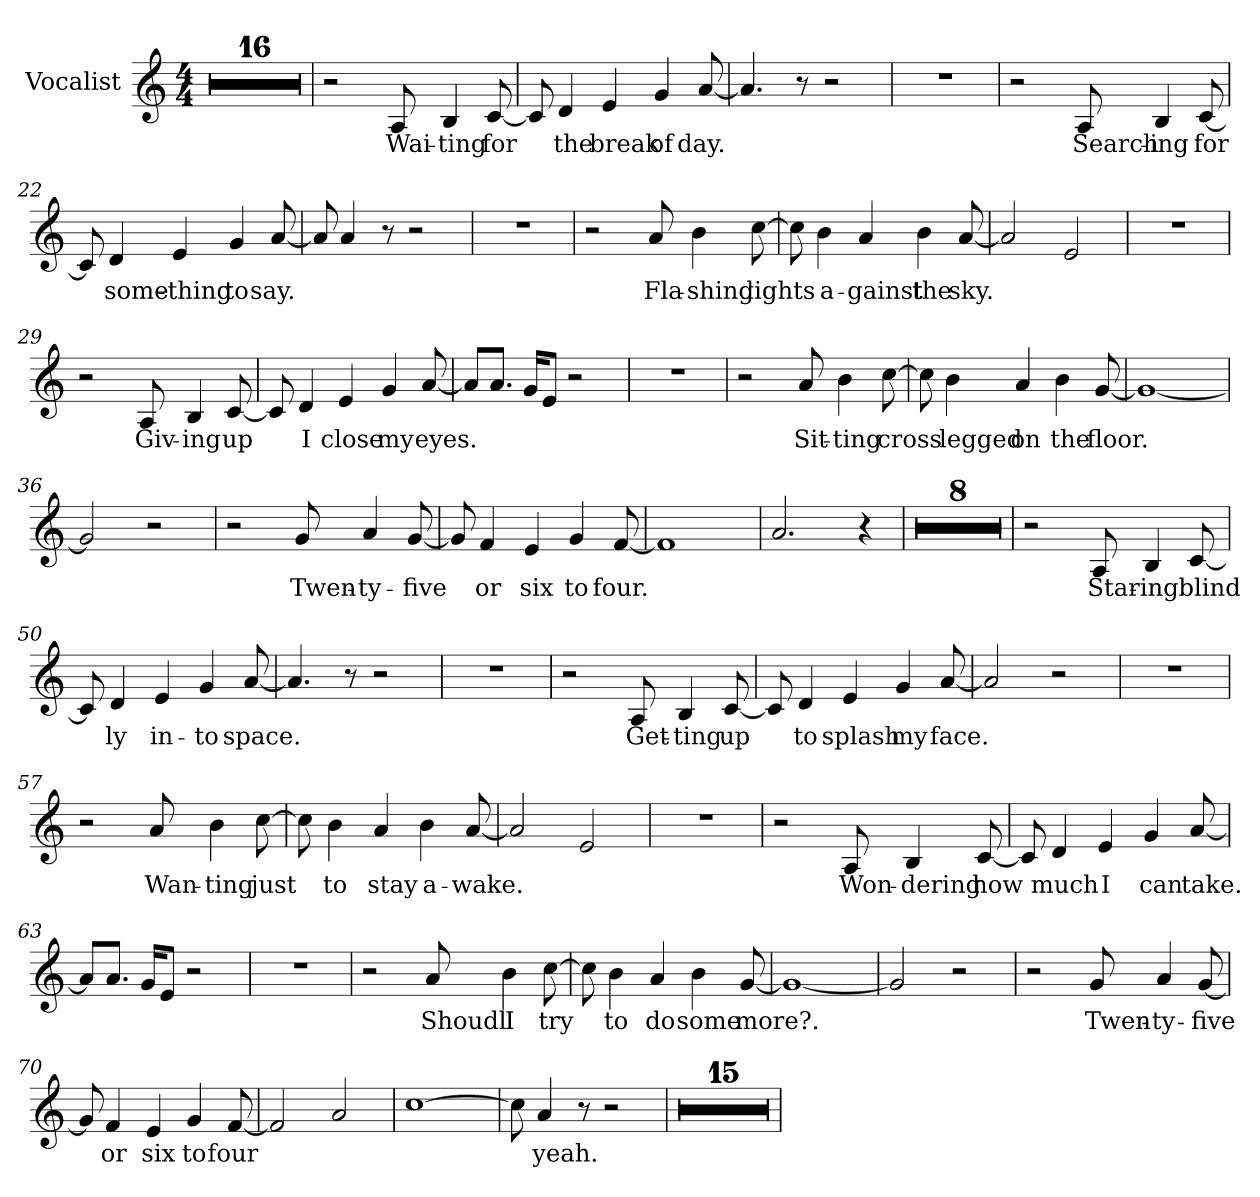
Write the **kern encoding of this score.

**kern	**text
*part1	*part1
*staff1	*staff1
*I"Vocalist	*
*clefG2	*
*M4/4	*
=1	=1
1r	.
=2	=2
1r	.
=3	=3
1r	.
=4	=4
1r	.
=5	=5
1r	.
=6	=6
1r	.
=7	=7
1r	.
=8	=8
1r	.
=9	=9
1r	.
=10	=10
1r	.
=11	=11
1r	.
=12	=12
1r	.
=13	=13
1r	.
=14	=14
1r	.
=15	=15
1r	.
=16	=16
1r	.
=17	=17
2r	.
8A	Wai-
4B	-ting
[8c	for
=18	=18
8c]	_
4d	the
4e	break
4g	of
[8a	day.
=19	=19
4.a]	_
8r	.
2r	.
=20	=20
1r	.
=21	=21
2r	.
8A	Search-
4B	-ing
[8c	for
=22	=22
8c]	_
4d	some-
4e	-thing
4g	to
[8a	say.
=23	=23
8a]	_
4a	_
8r	.
2r	.
=24	=24
1r	.
=25	=25
2r	.
8a	Fla-
4b	-shing
[8cc	lights
=26	=26
8cc]	_
4b	a-
4a	-gainst
4b	the
[8a	sky.
=27	=27
2a]	_
2e	_
=28	=28
1r	.
=29	=29
2r	.
8A	Giv-
4B	-ing
[8c	up
=30	=30
8c]	_
4d	I
4e	close
4g	my
[8a	eyes.
=31	=31
8a/L]	_
8.a/J	_
16g/KL	_
8e/J	_
2r	.
=32	=32
1r	.
=33	=33
2r	.
8a	Sit-
4b	-ting
[8cc	cross-
=34	=34
8cc]	_
4b	-legged
4a	on
4b	the
[8g	floor.
=35	=35
1g_	_
=36	=36
2g]	_
2r	.
=37	=37
2r	.
8g	Twen-
4a	-ty-
[8g	-five
=38	=38
8g]	_
4f	or
4e	six
4g	to
[8f	four.
=39	=39
1f]	_
=40	=40
2.a	_
4r	.
=41	=41
1r	.
=42	=42
1r	.
=43	=43
1r	.
=44	=44
1r	.
=45	=45
1r	.
=46	=46
1r	.
=47	=47
1r	.
=48	=48
1r	.
=49	=49
2r	.
8A	Star-
4B	-ing
[8c	blind-
=50	=50
8c]	_
4d	-ly
4e	in-
4g	-to
[8a	space.
=51	=51
4.a]	_
8r	.
2r	.
=52	=52
1r	.
=53	=53
2r	.
8A	Get-
4B	-ting
[8c	up
=54	=54
8c]	_
4d	to
4e	splash
4g	my
[8a	face.
=55	=55
2a]	_
2r	.
=56	=56
1r	.
=57	=57
2r	.
8a	Wan-
4b	-ting
[8cc	just
=58	=58
8cc]	_
4b	to
4a	stay
4b	a-
[8a	-wake.
=59	=59
2a]	_
2e	_
=60	=60
1r	.
=61	=61
2r	.
8A	Won-
4B	-dering
[8c	how
=62	=62
8c]	_
4d	much
4e	I
4g	can
[8a	take.
=63	=63
8a/L]	_
8.a/J	_
16g/KL	_
8e/J	_
2r	.
=64	=64
1r	.
=65	=65
2r	.
8a	Shoudl
4b	I
[8cc	try
=66	=66
8cc]	_
4b	to
4a	do
4b	some
[8g	more?.
=67	=67
1g_	_
=68	=68
2g]	_
2r	.
=69	=69
2r	.
8g	Twen-
4a	-ty-
[8g	-five
=70	=70
8g]	_
4f	or
4e	six
4g	to
[8f	four
=71	=71
2f]	_
2a	_
=72	=72
[1cc	_
=73	=73
8cc]	_
4a	yeah.
8r	.
2r	.
=74	=74
1r	.
=75	=75
1r	.
=76	=76
1r	.
=77	=77
1r	.
=78	=78
1r	.
=79	=79
1r	.
=80	=80
1r	.
=81	=81
1r	.
=82	=82
1r	.
=83	=83
1r	.
=84	=84
1r	.
=85	=85
1r	.
=86	=86
1r	.
=87	=87
1r	.
=88	=88
1r	.
=	=
*-	*-
